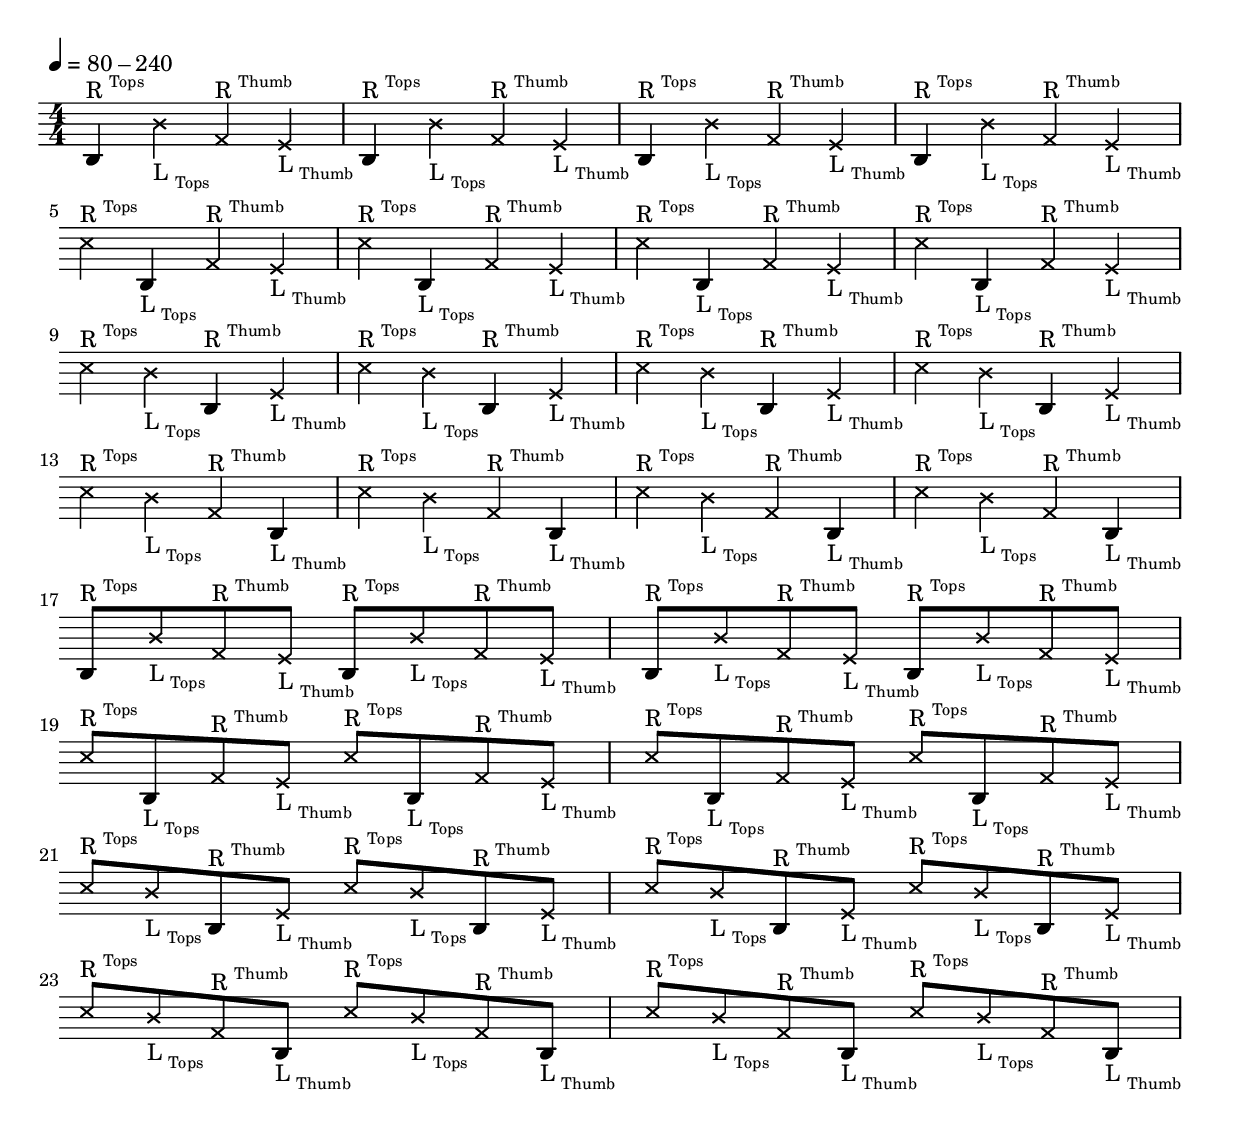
\version "2.24.1"
\include "../global.ly"

\layout {
  indent = -3.5
}

\relative {
  \defaultScoreSettings
  \tempo 4 = 80 - 240
  \time 4/4

  \rimNote

  \repeat unfold 4 {  \once \defaultNote b4^\RTopsTop                    b'_\LTopsBtm                     f^\RThumbTop                     e_\LThumbBtm } \break
  \repeat unfold 4 {                    c'4^\RTopsTop \once \defaultNote b,_\LTopsBtm                    f'^\RThumbTop                     e_\LThumbBtm } \break
  \repeat unfold 4 {                    c'4^\RTopsTop                     b_\LTopsBtm \once \defaultNote b,^\RThumbTop                     e_\LThumbBtm } \break
  \repeat unfold 4 {                    c'4^\RTopsTop                     b_\LTopsBtm                     f^\RThumbTop \once \defaultNote b,_\LThumbBtm } \break

  \repeat unfold 4 {  \once \defaultNote b8^\RTopsTop                    b'_\LTopsBtm                     f^\RThumbTop                     e_\LThumbBtm } \break
  \repeat unfold 4 {                    c'8^\RTopsTop \once \defaultNote b,_\LTopsBtm                    f'^\RThumbTop                     e_\LThumbBtm } \break
  \repeat unfold 4 {                    c'8^\RTopsTop                     b_\LTopsBtm \once \defaultNote b,^\RThumbTop                     e_\LThumbBtm } \break
  \repeat unfold 4 {                    c'8^\RTopsTop                     b_\LTopsBtm                     f^\RThumbTop \once \defaultNote b,_\LThumbBtm }

  \resetNoteHead
}